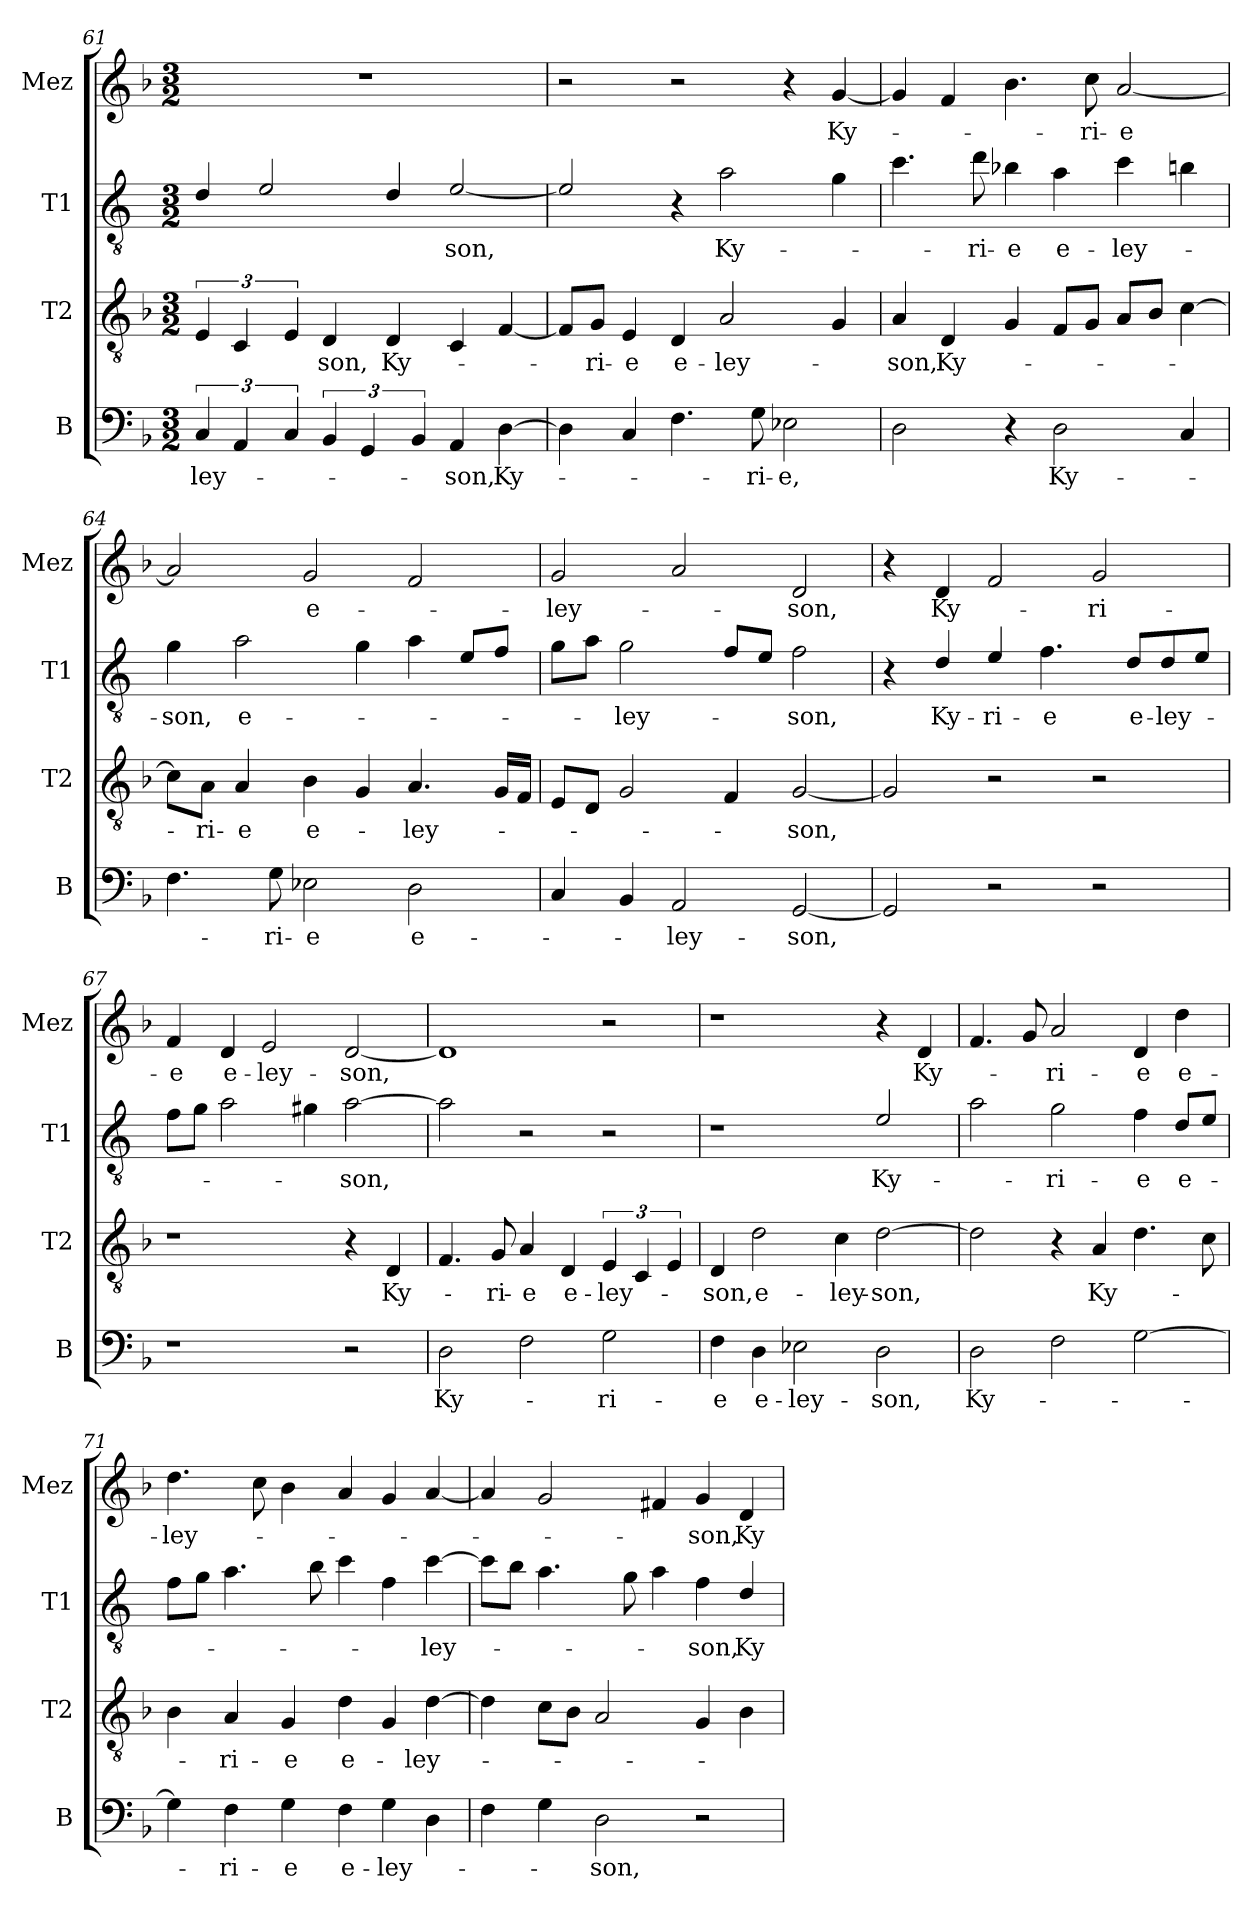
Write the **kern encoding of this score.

**kern	**text	**kern	**text	**kern	**text	**kern	**text
*part4	*part4	*part3	*part3	*part2	*part2	*part1	*part1
*staff4	*staff4	*staff3	*staff3	*staff2	*staff2	*staff1	*staff1
*I"B	*	*I"T2	*	*I"T1	*	*I"Mez	*
*I'B	*	*I'T2	*	*I'T1	*	*I'Mez	*
*clefF4	*	*clefGv2	*	*clefGv2	*	*clefG2	*
*	*	*	*	*ITrd4c7	*	*	*
*k[b-]	*	*k[b-]	*	*k[b-]	*	*k[b-]	*
*M3/2	*	*M3/2	*	*M3/2	*	*M3/2	*
=61	=61	=61	=61	=61	=61	=61	=61
!	!LO:LY:b	!	!	!	!	!	!
6C/	-ley-	6E/	.	4G/	.	1.r	.
6AA/	.	6C/	.	.	.	.	.
.	.	.	.	2A/	.	.	.
6C/	.	6E/	.	.	.	.	.
!	!	!	!LO:LY:b	!	!	!	!
6BB-/	.	4D/	-son,	.	.	.	.
6GG/	.	.	.	.	.	.	.
!	!	!	!LO:LY:b	!	!	!	!
.	.	4D/	Ky-	4G/	.	.	.
6BB-/	.	.	.	.	.	.	.
!	!LO:LY:b	!	!	!	!LO:LY:b	!	!
4AA/	son,	4C/	.	[2A/	-son,	.	.
!	!LO:LY:b	!	!	!	!	!	!
[4D\	Ky-	[4F/	.	.	.	.	.
!!LO:LB:g=z
=62	=62	=62	=62	=62	=62	=62	=62
4D\]	.	8F/L]	.	2A/]	.	2r	.
!	!	!	!LO:LY:b	!	!	!	!
.	.	8G/J	ri-	.	.	.	.
!	!	!	!LO:LY:b	!	!	!	!
4C/	.	4E/	-e	.	.	.	.
!	!	!	!LO:LY:b	!	!	!	!
4.F\	.	4D/	e-	4r	.	2r	.
!	!	!	!LO:LY:b	!	!LO:LY:b	!	!
.	.	2A/	-ley-	2d\	Ky-	.	.
!	!LO:LY:b	!	!	!	!	!	!
8G\	ri-	.	.	.	.	.	.
!	!LO:LY:b	!	!	!	!	!	!
2E-X\	-e,	.	.	.	.	4r	.
!	!	!	!	!	!	!	!LO:LY:b
.	.	4G/	.	4c\	.	[4g/	Ky-
=63	=63	=63	=63	=63	=63	=63	=63
!	!	!	!LO:LY:b	!	!	!	!
2D\	.	4A/	-son,	4.f\	.	4g/]	.
!	!	!	!LO:LY:b	!	!	!	!
.	.	4D/	Ky-	.	.	4f/	.
!	!	!	!	!	!LO:LY:b	!	!
.	.	.	.	8g\	-ri-	.	.
!	!	!	!	!	!LO:LY:b	!	!
4r	.	4G/	.	4e-X\	-e	4.b-\	.
!	!LO:LY:b	!	!	!	!LO:LY:b	!	!
2D\	Ky-	8F/L	.	4d\	e-	.	.
!	!	!	!	!	!	!	!LO:LY:b
.	.	8G/J	.	.	.	8cc\	-ri-
!	!	!	!	!	!LO:LY:b	!	!LO:LY:b
.	.	8A/L	.	4f\	-ley-	[2a/	-e
.	.	8B-/J	.	.	.	.	.
4C/	.	[4c\	.	4en\	.	.	.
=64	=64	=64	=64	=64	=64	=64	=64
!	!	!	!	!	!LO:LY:b	!	!
4.F\	.	8c\L]	.	4c\	-son,	2a/]	.
!	!	!	!LO:LY:b	!	!	!	!
.	.	8A\J	-ri-	.	.	.	.
!	!	!	!LO:LY:b	!	!LO:LY:b	!	!
.	.	4A/	-e	2d\	e-	.	.
!	!LO:LY:b	!	!	!	!	!	!
8G\	-ri-	.	.	.	.	.	.
!	!LO:LY:b	!	!LO:LY:b	!	!	!	!LO:LY:b
2E-X\	-e	4B-\	e-	.	.	2g/	e-
.	.	4G/	.	4c\	.	.	.
!	!LO:LY:b	!	!LO:LY:b	!	!	!	!
2D\	e-	4.A/	-ley-	4d\	.	2f/	.
.	.	.	.	8A/L	.	.	.
.	.	16G/LL	.	8B-/J	.	.	.
.	.	16F/JJ	.	.	.	.	.
!!LO:LB:g=z
=65	=65	=65	=65	=65	=65	=65	=65
!	!	!	!	!	!	!	!LO:LY:b
4C/	.	8E/L	.	8c\L	.	2g/	-ley-
.	.	8D/J	.	8d\J	.	.	.
!	!	!	!	!	!LO:LY:b	!	!
4BB-/	.	2G/	.	2c\	-ley-	.	.
!	!LO:LY:b	!	!	!	!	!	!
2AA/	-ley-	.	.	.	.	2a/	.
.	.	4F/	.	8B-/L	.	.	.
.	.	.	.	8A/J	.	.	.
!	!LO:LY:b	!	!LO:LY:b	!	!LO:LY:b	!	!LO:LY:b
[2GG/	-son,	[2G/	-son,	2B-\	-son,	2d/	-son,
=66	=66	=66	=66	=66	=66	=66	=66
2GG/]	.	2G/]	.	4r	.	4r	.
!	!	!	!	!	!LO:LY:b	!	!LO:LY:b
.	.	.	.	4G/	Ky-	4d/	Ky-
!	!	!	!	!	!LO:LY:b	!	!
2r	.	2r	.	4A/	-ri-	2f/	.
!	!	!	!	!	!LO:LY:b	!	!
.	.	.	.	4.B-\	-e	.	.
!	!	!	!	!	!	!	!LO:LY:b
2r	.	2r	.	.	.	2g/	-ri-
!	!	!	!	!	!LO:LY:b	!	!
.	.	.	.	8G/L	e-	.	.
!	!	!	!	!	!LO:LY:b	!	!
.	.	.	.	8G/	-ley-	.	.
.	.	.	.	8A/J	.	.	.
=67	=67	=67	=67	=67	=67	=67	=67
!	!	!	!	!	!	!	!LO:LY:b
1r	.	1r	.	8B-\L	.	4f/	-e
.	.	.	.	8c\J	.	.	.
!	!	!	!	!	!	!	!LO:LY:b
.	.	.	.	2d\	.	4d/	e-
!	!	!	!	!	!	!	!LO:LY:b
.	.	.	.	.	.	2e/	-ley-
.	.	.	.	4c#X\	.	.	.
!	!	!	!	!	!LO:LY:b	!	!LO:LY:b
2r	.	4r	.	[2d\	-son,	[2d/	-son,
!	!	!	!LO:LY:b	!	!	!	!
.	.	4D/	Ky-	.	.	.	.
=68	=68	=68	=68	=68	=68	=68	=68
!	!LO:LY:b	!	!	!	!	!	!
2D\	Ky-	4.F/	.	2d\]	.	1d]	.
!	!	!	!LO:LY:b	!	!	!	!
.	.	8G/	-ri-	.	.	.	.
!	!	!	!LO:LY:b	!	!	!	!
2F\	.	4A/	-e	2r	.	.	.
!	!	!	!LO:LY:b	!	!	!	!
.	.	4D/	e-	.	.	.	.
!	!LO:LY:b	!	!LO:LY:b	!	!	!	!
2G\	-ri-	6E/	-ley-	2r	.	2r	.
.	.	6C/	.	.	.	.	.
.	.	6E/	.	.	.	.	.
!!LO:PB:g=z
=69	=69	=69	=69	=69	=69	=69	=69
!	!LO:LY:b	!	!LO:LY:b	!	!	!	!
4F\	-e	4D/	-son,	1r	.	1r	.
!	!LO:LY:b	!	!LO:LY:b	!	!	!	!
4D\	e-	2d\	e-	.	.	.	.
!	!LO:LY:b	!	!	!	!	!	!
2E-X\	-ley-	.	.	.	.	.	.
!	!	!	!LO:LY:b	!	!	!	!
.	.	4c\	-ley-	.	.	.	.
!	!LO:LY:b	!	!LO:LY:b	!	!LO:LY:b	!	!
2D\	-son,	[2d\	-son,	2A/	Ky-	4r	.
!	!	!	!	!	!	!	!LO:LY:b
.	.	.	.	.	.	4d/	Ky-
=70	=70	=70	=70	=70	=70	=70	=70
!	!LO:LY:b	!	!	!	!	!	!
2D\	Ky-	2d\]	.	2d\	.	4.f/	.
.	.	.	.	.	.	8g/	.
!	!	!	!	!	!LO:LY:b	!	!LO:LY:b
2F\	.	4r	.	2c\	-ri-	2a/	-ri-
!	!	!	!LO:LY:b	!	!	!	!
.	.	4A/	Ky-	.	.	.	.
!	!	!	!	!	!LO:LY:b	!	!LO:LY:b
[2G\	.	4.d\	.	4B-\	-e	4d/	-e
!	!	!	!	!	!LO:LY:b	!	!LO:LY:b
.	.	.	.	8G/L	e-	4dd\	e-
.	.	8c\	.	8A/J	.	.	.
=71	=71	=71	=71	=71	=71	=71	=71
!	!	!	!	!	!	!	!LO:LY:b
4G\]	.	4B-\	.	8B-\L	.	4.dd\	-ley-
.	.	.	.	8c\J	.	.	.
!	!LO:LY:b	!	!LO:LY:b	!	!	!	!
4F\	ri-	4A/	-ri-	4.d\	.	.	.
.	.	.	.	.	.	8cc\	.
!	!LO:LY:b	!	!LO:LY:b	!	!	!	!
4G\	-e	4G/	-e	.	.	4b-\	.
.	.	.	.	8e\	.	.	.
!	!LO:LY:b	!	!LO:LY:b	!	!	!	!
4F\	e-	4d\	e-	4f\	.	4a/	.
!	!LO:LY:b	!	!	!	!	!	!
4G\	-ley-	4G/	.	4B-\	.	4g/	.
!	!	!	!LO:LY:b	!	!LO:LY:b	!	!
4D\	.	[4d\	-ley-	[4f\	-ley-	[4a/	.
!!LO:LB:g=z
=72	=72	=72	=72	=72	=72	=72	=72
4F\	.	4d\]	.	8f\L]	.	4a/]	.
.	.	.	.	8e\J	.	.	.
4G\	.	8c\L	.	4.d\	.	2g/	.
.	.	8B-\J	.	.	.	.	.
!	!LO:LY:b	!	!	!	!	!	!
2D\	-son,	2A/	.	.	.	.	.
.	.	.	.	8c\	.	.	.
.	.	.	.	4d\	.	4f#X/	.
!	!	!	!	!	!LO:LY:b	!	!LO:LY:b
2r	.	4G/	.	4B-\	-son,	4g/	-son,
!	!	!	!	!	!LO:LY:b	!	!LO:LY:b
.	.	4B-\	.	4G/	Ky-	4d/	Ky-
=	=	=	=	=	=	=	=
*-	*-	*-	*-	*-	*-	*-	*-
